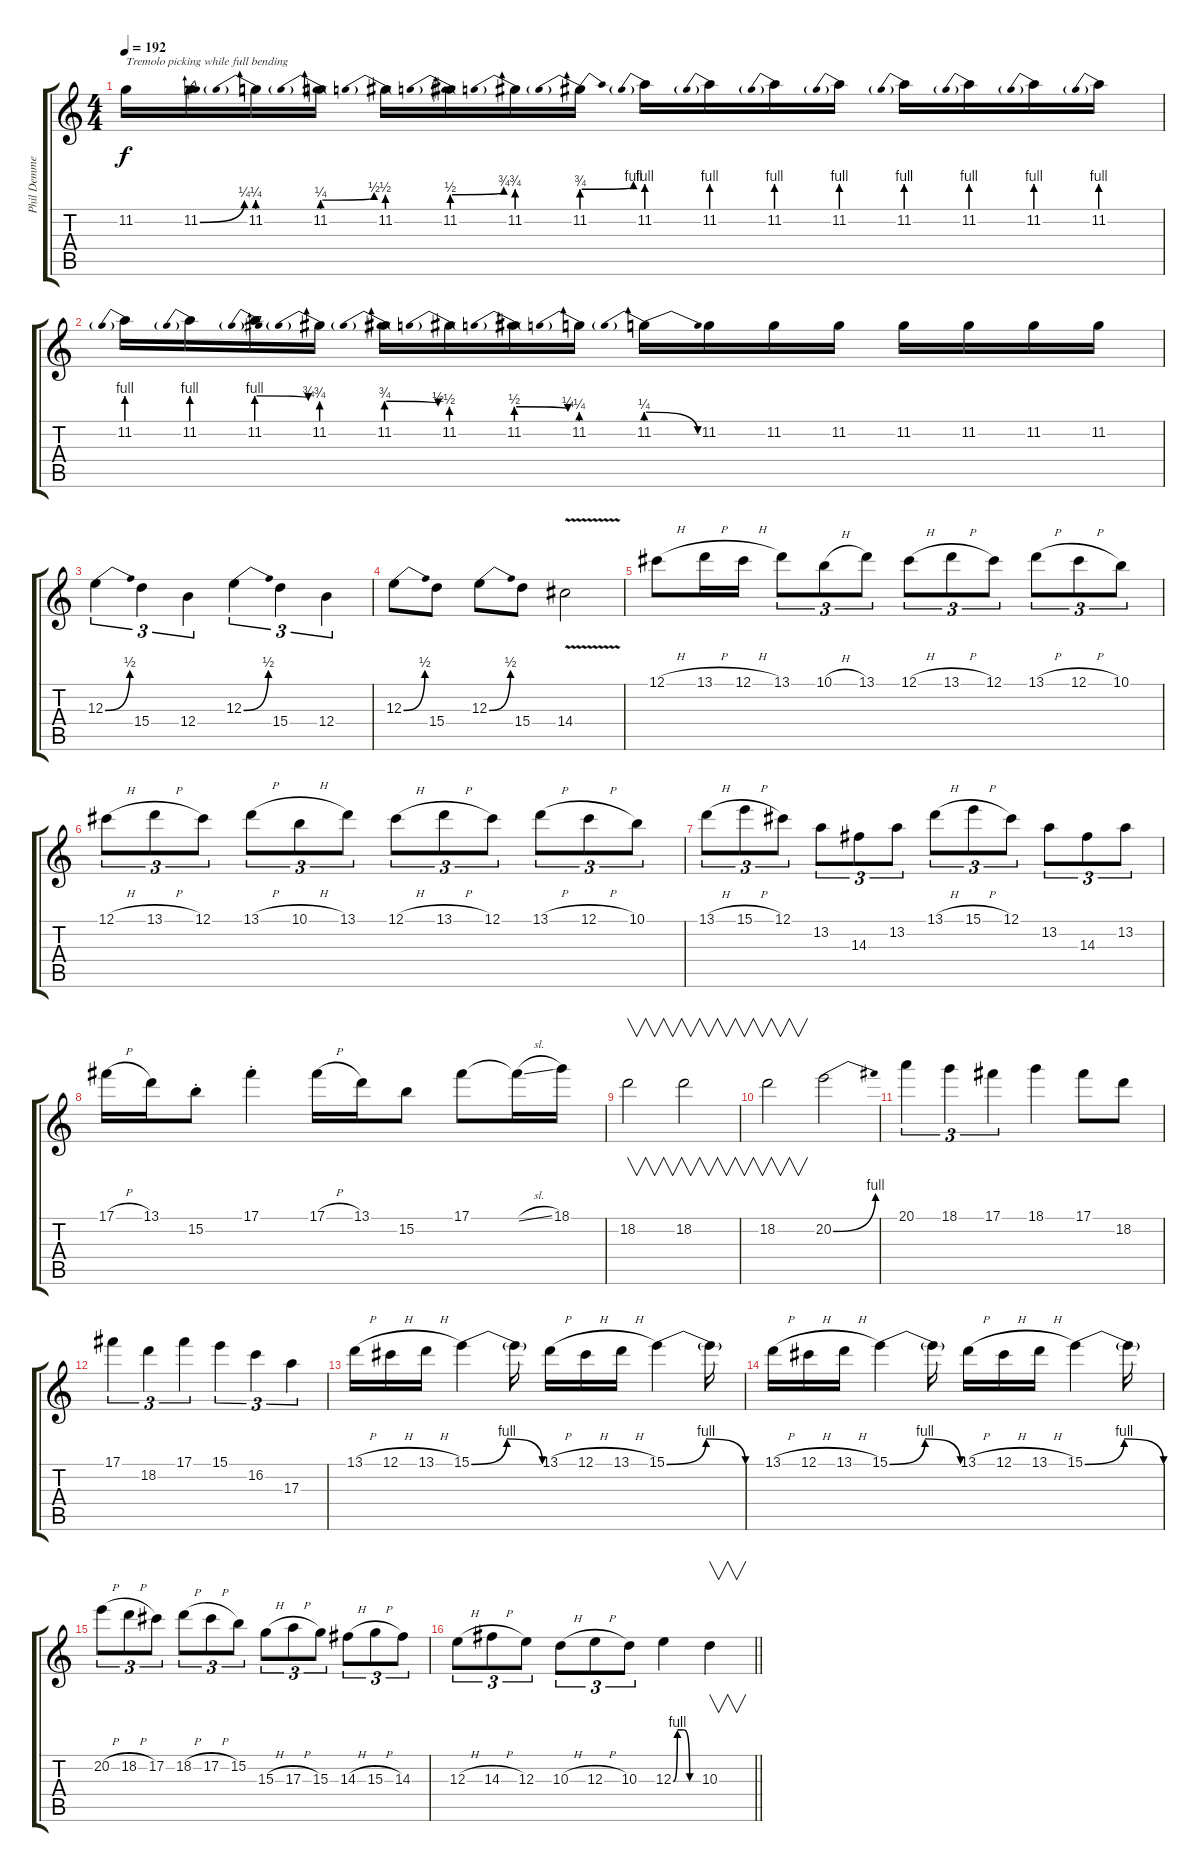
\track ("Phil Demmel" "Phil Demme") {instrument distortionguitar}
\staff {score tabs}
\tuning (Db4 Ab3 E3 B2 Gb2 B1) {hide}
\ts (4 4)
\tempo 192
\clef g2
\ks c
11.2.16{txt "Tremolo picking while full bending" dy f} 11.2{be (bend 0 0 60 1)}.16 11.2{be (prebend 0 1 60 1)}.16 11.2{be (prebendbend 0 1 60 2)}.16 11.2{be (prebend 0 2 60 2)}.16 11.2{be (prebendbend 0 2 60 3)}.16 11.2{be (prebend 0 3 60 3)}.16 11.2{be (prebendbend 0 3 60 4)}.16 11.2{be (prebend 0 4 60 4)}.16 11.2{be (prebend 0 4 60 4)}.16 11.2{be (prebend 0 4 60 4)}.16 11.2{be (prebend 0 4 60 4)}.16 11.2{be (prebend 0 4 60 4)}.16 11.2{be (prebend 0 4 60 4)}.16 11.2{be (prebend 0 4 60 4)}.16 11.2{be (prebend 0 4 60 4)}.16 |
11.2{be (prebend 0 4 60 4)}.16 11.2{be (prebend 0 4 60 4)}.16 11.2{be (prebendrelease 0 4 60 3)}.16 11.2{be (prebend 0 3 60 3)}.16 11.2{be (prebendrelease 0 3 60 2)}.16 11.2{be (prebend 0 2 60 2)}.16 11.2{be (prebendrelease 0 2 60 1)}.16 11.2{be (prebend 0 1 60 1)}.16 11.2{be (prebendrelease 0 1 60 0)}.16 11.2.16 11.2.16 11.2.16 11.2.16 11.2.16 11.2.16 11.2.16 |
12.3{be (bend 0 0 60 2)}.4{tu (3 2)} 15.4.4{tu (3 2)} 12.4.4{tu (3 2)} 12.3{be (bend 0 0 60 2)}.4{tu (3 2)} 15.4.4{tu (3 2)} 12.4.4{tu (3 2)} |
12.3{be (bend 0 0 60 2)}.8 15.4.8 12.3{be (bend 0 0 60 2)}.8 15.4.8 14.4{v}.2 |
12.1{h}.8 13.1{h}.16 12.1{h}.16 13.1.8{tu (3 2)} 10.1{h}.8{tu (3 2)} 13.1.8{tu (3 2)} 12.1{h}.8{tu (3 2)} 13.1{h}.8{tu (3 2)} 12.1.8{tu (3 2)} 13.1{h}.8{tu (3 2)} 12.1{h}.8{tu (3 2)} 10.1.8{tu (3 2)} |
12.1{h}.8{tu (3 2)} 13.1{h}.8{tu (3 2)} 12.1.8{tu (3 2)} 13.1{h}.8{tu (3 2)} 10.1{h}.8{tu (3 2)} 13.1.8{tu (3 2)} 12.1{h}.8{tu (3 2)} 13.1{h}.8{tu (3 2)} 12.1.8{tu (3 2)} 13.1{h}.8{tu (3 2)} 12.1{h}.8{tu (3 2)} 10.1.8{tu (3 2)} |
13.1{h}.8{tu (3 2)} 15.1{h}.8{tu (3 2)} 12.1.8{tu (3 2)} 13.2.8{tu (3 2)} 14.3.8{tu (3 2)} 13.2.8{tu (3 2)} 13.1{h}.8{tu (3 2)} 15.1{h}.8{tu (3 2)} 12.1.8{tu (3 2)} 13.2.8{tu (3 2)} 14.3.8{tu (3 2)} 13.2.8{tu (3 2)} |
17.1{h}.16 13.1.16 15.2{st}.8 17.1{st}.4 17.1{h}.16 13.1.16 15.2.8 17.1.8 17.1{sl t}.16 18.1.16 |
18.2.2{v} 18.2.2{v} |
18.2.2{v} 20.2{be (bend 0 0 60 4)}.2 |
20.1.4{tu (3 2)} 18.1.4{tu (3 2)} 17.1.4{tu (3 2)} 18.1.4 17.1.8 18.2.8 |
17.1.4{tu (3 2)} 18.2.4{tu (3 2)} 17.1.4{tu (3 2)} 15.1.4{tu (3 2)} 16.2.4{tu (3 2)} 17.3.4{tu (3 2)} |
13.1{h}.16 12.1{h}.16 13.1{h}.16 15.1{be (bendrelease 0 0 30 4 53 4 60 0)}.4 15.1{t}.16 13.1{h}.16 12.1{h}.16 13.1{h}.16 15.1{be (bendrelease 0 0 30 4 52 4 60 0)}.4 15.1{t}.16 |
13.1{h}.16 12.1{h}.16 13.1{h}.16 15.1{be (bendrelease 0 0 30 4 53 4 60 0)}.4 15.1{t}.16 13.1{h}.16 12.1{h}.16 13.1{h}.16 15.1{be (bendrelease 0 0 30 4 53 4 60 0)}.4 15.1{t}.16 |
20.2{h}.8{tu (3 2)} 18.2{h}.8{tu (3 2)} 17.2.8{tu (3 2)} 18.2{h}.8{tu (3 2)} 17.2{h}.8{tu (3 2)} 15.2.8{tu (3 2)} 15.3{h}.8{tu (3 2)} 17.3{h}.8{tu (3 2)} 15.3.8{tu (3 2)} 14.3{h}.8{tu (3 2)} 15.3{h}.8{tu (3 2)} 14.3.8{tu (3 2)} |
\barLineRight lightlight
12.3{h}.8{tu (3 2)} 14.3{h}.8{tu (3 2)} 12.3.8{tu (3 2)} 10.3{h}.8{tu (3 2)} 12.3{h}.8{tu (3 2)} 10.3.8{tu (3 2)} 12.3{be (custom 0 0 10 4 25 4 40 0 60 0)}.4 10.3.4{v}
